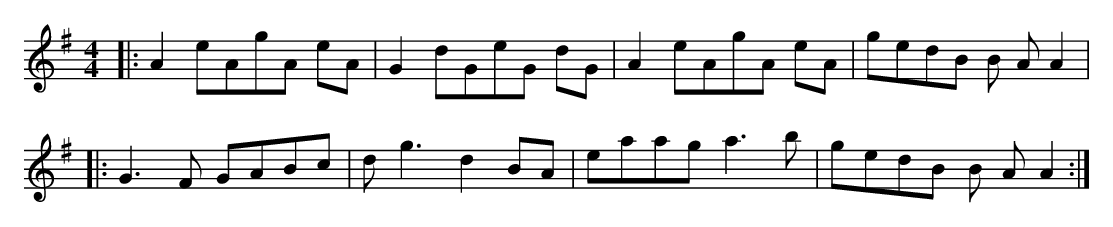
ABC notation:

X:1
M:4/4
K:Ador
|:A2 eAgA eA|G2 dGeG dG|A2 eAgA eA|gedB B A A2|
|:G3 F GABc|d g3 d2 BA|eaag a3 b|gedB B A A2:|
